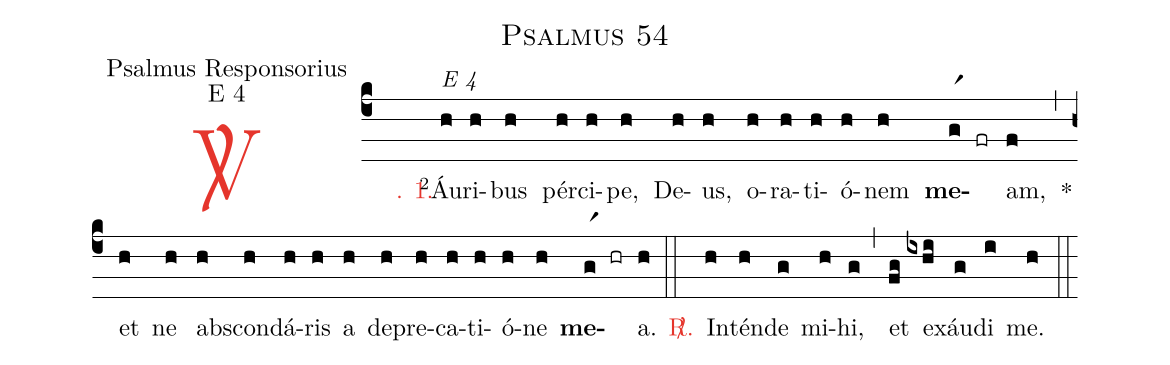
name: Psalmus 54;
office-part: Psalmus Responsorius;
mode: E 4;
%%
(c4)

<c><sp>V/</sp>. 1.</c>() <v>\VSup{2}</v>Áu(h[alt:E 4])ri(h)bus(h) pér(h)ci(h)pe,(h) De(h)us,(h) o(h)ra(h)ti(h)ó(h)nem(h) <b>me</b>(gr1 fr)am,(f) *(,) et(h) ne(h) ab(h)scon(h)dá(h)ris(h) a(h) de(h)pre(h)ca(h)ti(h)ó(h)ne(h) <b>me</b>(gr1 hr)a.(h) (::)

<nlba><c><sp>R/</sp>.</c>() In</nlba>(h)tén(h)de(g) mi(h)hi,(g) (,) et(fg) ex(ixhi)áu(g)di(i) me.(h) (::)
